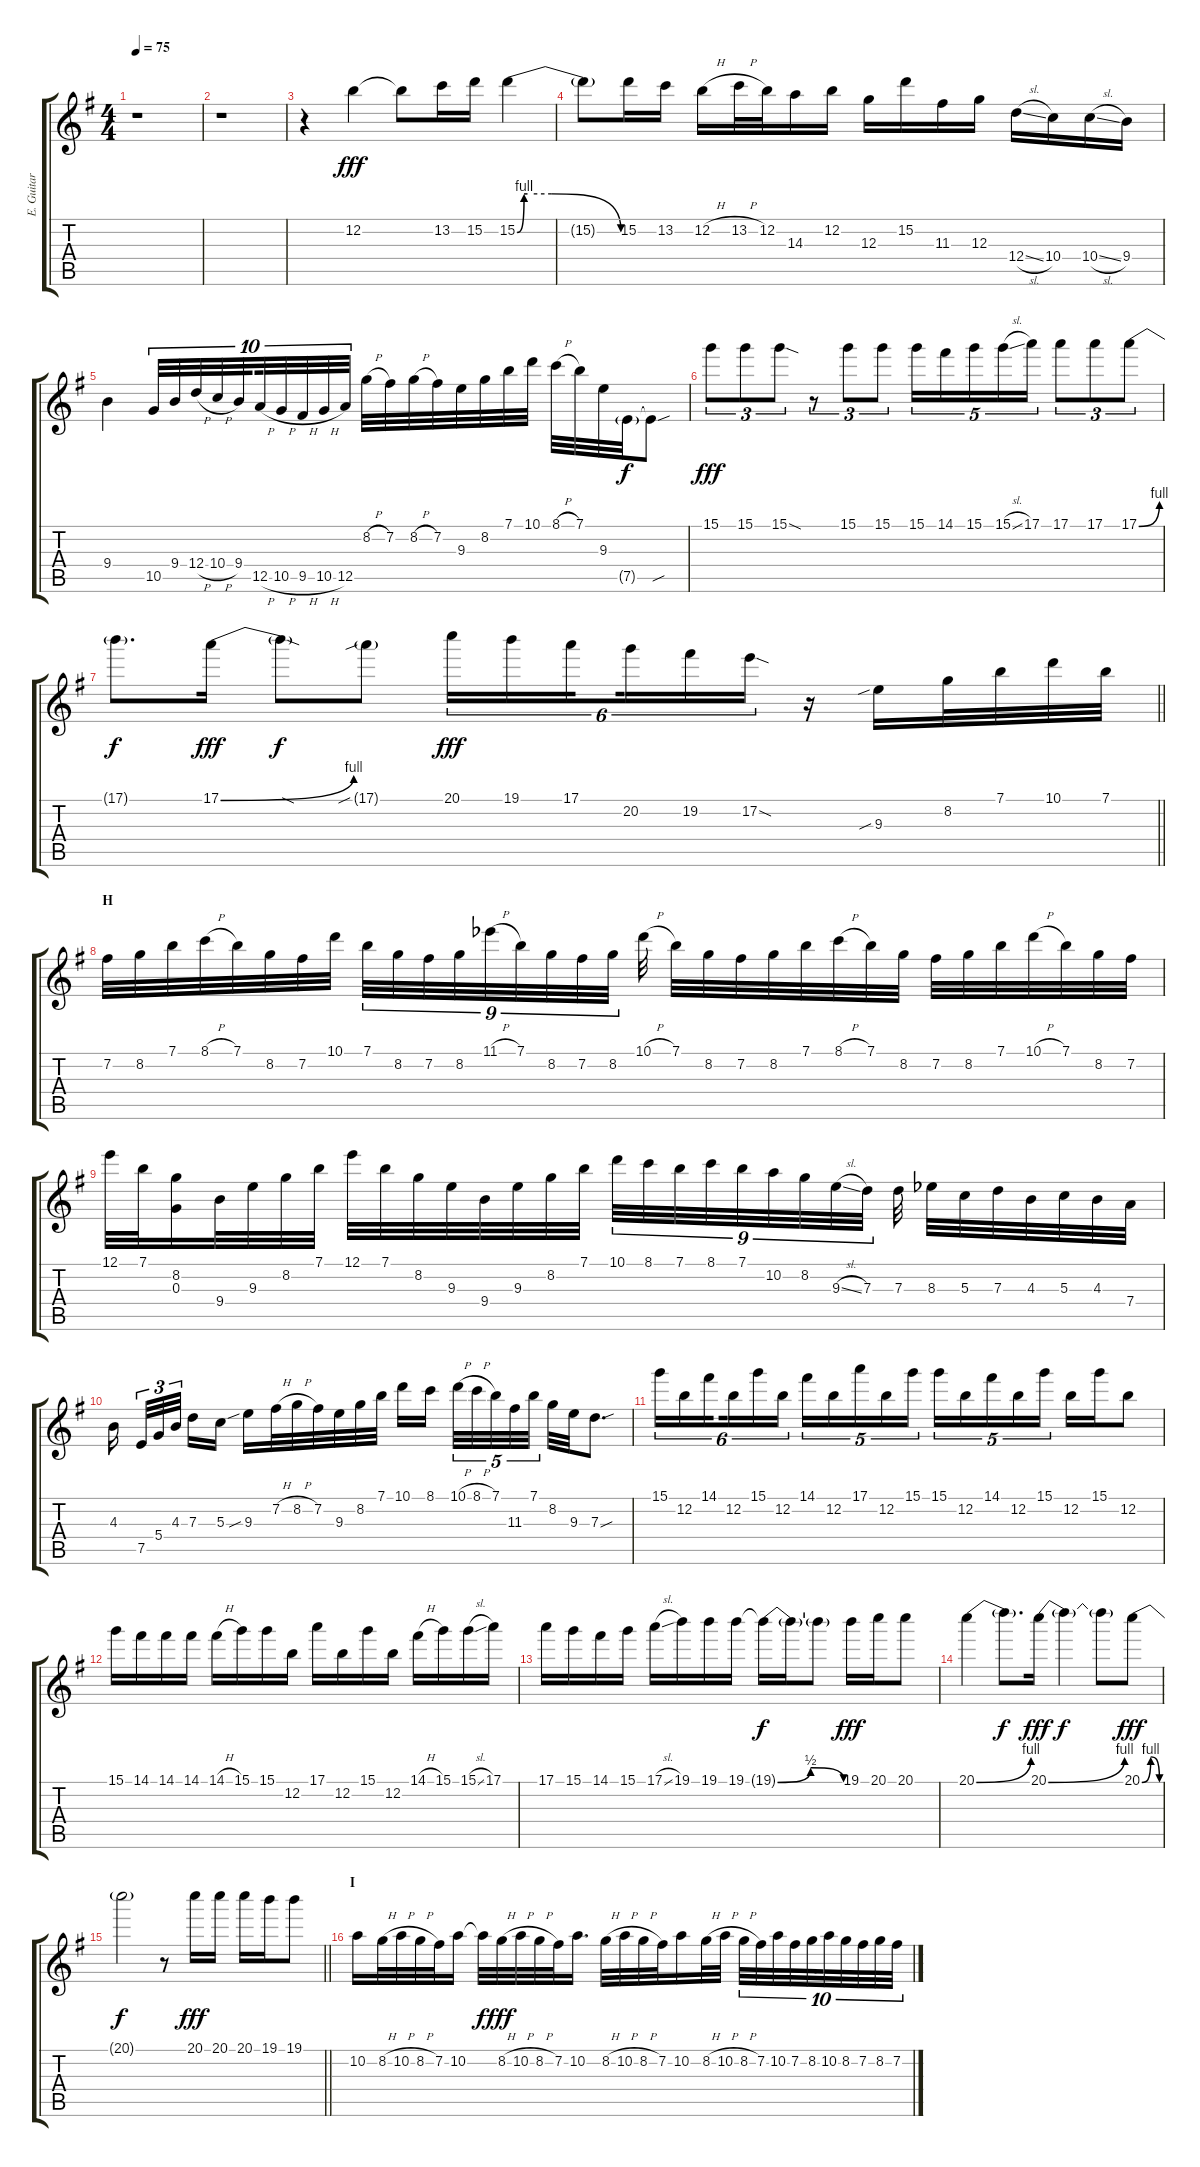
\track ("E. Guitar II" "E. Guitar ") {instrument overdrivenguitar}
\staff {score tabs}
\tuning (E4 B3 G3 D3 A2 E2) {hide}
\ts (4 4)
\tempo 75
\clef g2
\ks g
r.1{dy f} |
r.1 |
r.4 12.2.4{dy fff} 12.2{t}.8 13.2.16 15.2.16 15.2{be (custom 0 0 4 4 6 4 20 4 60 0)}.4 |
15.2{t}.8 15.2.16 13.2.16 12.2{h}.16 13.2{h}.32 12.2.32 14.3.16 12.2.16 12.3.16 15.2.16 11.3.16 12.3.16 12.4{sl}.16 10.4.16 10.4{sl}.16 9.4.16 |
9.4.4 10.5.32{tu (10 8)} 9.4.32{tu (10 8)} 12.4{h}.32{tu (10 8)} 10.4{h}.32{tu (10 8)} 9.4.32{tu (10 8) beam splitsecondary} 12.5{h}.32{tu (10 8)} 10.5{h}.32{tu (10 8)} 9.5{h}.32{tu (10 8)} 10.5{h}.32{tu (10 8)} 12.5.32{tu (10 8)} 8.2{h}.32 7.2.32 8.2{h}.32 7.2.32 9.3.32 8.2.32 7.1.32 10.1.32 8.1{h}.32 7.1.32 9.3.32 7.5{g}.32{dy f} 7.5{sou t}.8 |
15.1.8{tu (3 2) dy fff} 15.1.8{tu (3 2)} 15.1{sod}.8{tu (3 2)} r.8{tu (3 2)} 15.1.8{tu (3 2)} 15.1.8{tu (3 2)} 15.1.16{tu (5 4)} 14.1.16{tu (5 4)} 15.1.16{tu (5 4)} 15.1{sl}.16{tu (5 4)} 17.1.16{tu (5 4)} 17.1.8{tu (3 2)} 17.1.8{tu (3 2)} 17.1{be (bend 0 0 60 4)}.8{tu (3 2)} |
\barLineRight lightlight
17.1{t}.8{d dy f} 17.1{be (bend 0 0 60 4)}.16{dy fff} 17.1{sod t}.8{dy f} 17.1{sib g}.8 20.1.16{tu (6 4) dy fff} 19.1.16{tu (6 4)} 17.1.16{tu (6 4) beam splitsecondary} 20.2.16{tu (6 4)} 19.2.16{tu (6 4)} 17.2{sod}.16{tu (6 4)} r.16 9.3{sib}.16 8.2.32 7.1.32 10.1.32 7.1.32 |
\section ("" "H")
7.2.32 8.2.32 7.1.32 8.1{h}.32 7.1.32 8.2.32 7.2.32 10.1.32 7.1.32{tu (9 8)} 8.2.32{tu (9 8)} 7.2.32{tu (9 8)} 8.2.32{tu (9 8)} 11.1{h acc b}.32{tu (9 8)} 7.1.32{tu (9 8)} 8.2.32{tu (9 8)} 7.2.32{tu (9 8)} 8.2.32{tu (9 8)} 10.1{h}.32 7.1.32 8.2.32 7.2.32 8.2.32 7.1.32 8.1{h}.32 7.1.32 8.2.32 7.2.32 8.2.32 7.1.32 10.1{h}.32 7.1.32 8.2.32 7.2.32 |
12.1.32 7.1.32 (8.2 0.3).16 9.4.32 9.3.32 8.2.32 7.1.32 12.1.32 7.1.32 8.2.32 9.3.32 9.4.32 9.3.32 8.2.32 7.1.32 10.1.32{tu (9 8)} 8.1.32{tu (9 8)} 7.1.32{tu (9 8)} 8.1.32{tu (9 8)} 7.1.32{tu (9 8)} 10.2.32{tu (9 8)} 8.2.32{tu (9 8)} 9.3{sl}.32{tu (9 8)} 7.3.32{tu (9 8)} 7.3.32 8.3{acc b}.32 5.3.32 7.3.32 4.3.32 5.3.32 4.3.32 7.4.32 |
4.3.16{beam splitsecondary} 7.5.32{tu (3 2)} 5.4.32{tu (3 2)} 4.3.32{tu (3 2) beam splitsecondary} 7.3.16 5.3.16 9.3{sib}.16 7.2{h}.32 8.2{h}.32 7.2.32 9.3.32 8.2.32 7.1.32 10.1.16 8.1.16{beam splitsecondary} 10.1{h}.32{tu (5 4)} 8.1{h}.32{tu (5 4)} 7.1.32{tu (5 4)} 11.3.32{tu (5 4)} 7.1.32{tu (5 4)} 8.2.32 9.3.32 7.3{sou}.8{d} |
15.1.16{tu (6 4)} 12.2.16{tu (6 4)} 14.1.16{tu (6 4) beam splitsecondary} 12.2.16{tu (6 4)} 15.1.16{tu (6 4)} 12.2.16{tu (6 4)} 14.1.16{tu (5 4)} 12.2.16{tu (5 4)} 17.1.16{tu (5 4)} 12.2.16{tu (5 4)} 15.1.16{tu (5 4)} 15.1.16{tu (5 4)} 12.2.16{tu (5 4)} 14.1.16{tu (5 4)} 12.2.16{tu (5 4)} 15.1.16{tu (5 4)} 12.2.16 15.1.16 12.2.8 |
15.1.16 14.1.16 14.1.16 14.1.16 14.1{h}.16 15.1.16 15.1.16 12.2.16 17.1.16 12.2.16 15.1.16 12.2.16 14.1{h}.16 15.1.16 15.1{sl}.16 17.1.16 |
17.1.16 15.1.16 14.1.16 15.1.16 17.1{sl}.16 19.1.16 19.1.16 19.1.16 19.1{be (bendrelease 0 0 30 2 30 2 60 0) t}.16{dy f} 19.1{t}.16 19.1{t}.8 19.1.16{dy fff} 20.1.16 20.1.8 |
20.1{be (bend 0 0 60 4)}.4 20.1{t}.8{d dy f} 20.1{be (bend 0 0 60 4)}.16{dy fff} 20.1{t}.4{dy f} 20.1{t}.8 20.1{be (bendrelease 0 0 4 4 17 4 60 0)}.8{dy fff} |
\barLineRight lightlight
20.1{t}.2{dy f} r.8 20.1.16{dy fff} 20.1.16 20.1.16 19.1.16 19.1.8 |
\section ("" "I")
10.2.16 8.2{h}.32 10.2{h}.32 8.2{h}.32 7.2.32 10.2.16 10.2{t}.32{dy f} 8.2{h}.32{dy fff} 10.2{h}.32 8.2{h}.32 7.2.32 10.2.16{d} 8.2{h}.32 10.2{h}.32 8.2{h}.32 7.2.32 10.2.16 8.2{h}.32 10.2{h}.32 8.2{h}.32{tu (10 8)} 7.2.32{tu (10 8)} 10.2.32{tu (10 8)} 7.2.32{tu (10 8)} 8.2.32{tu (10 8) beam splitsecondary} 10.2.32{tu (10 8)} 8.2.32{tu (10 8)} 7.2.32{tu (10 8)} 8.2.32{tu (10 8)} 7.2.32{tu (10 8)}
